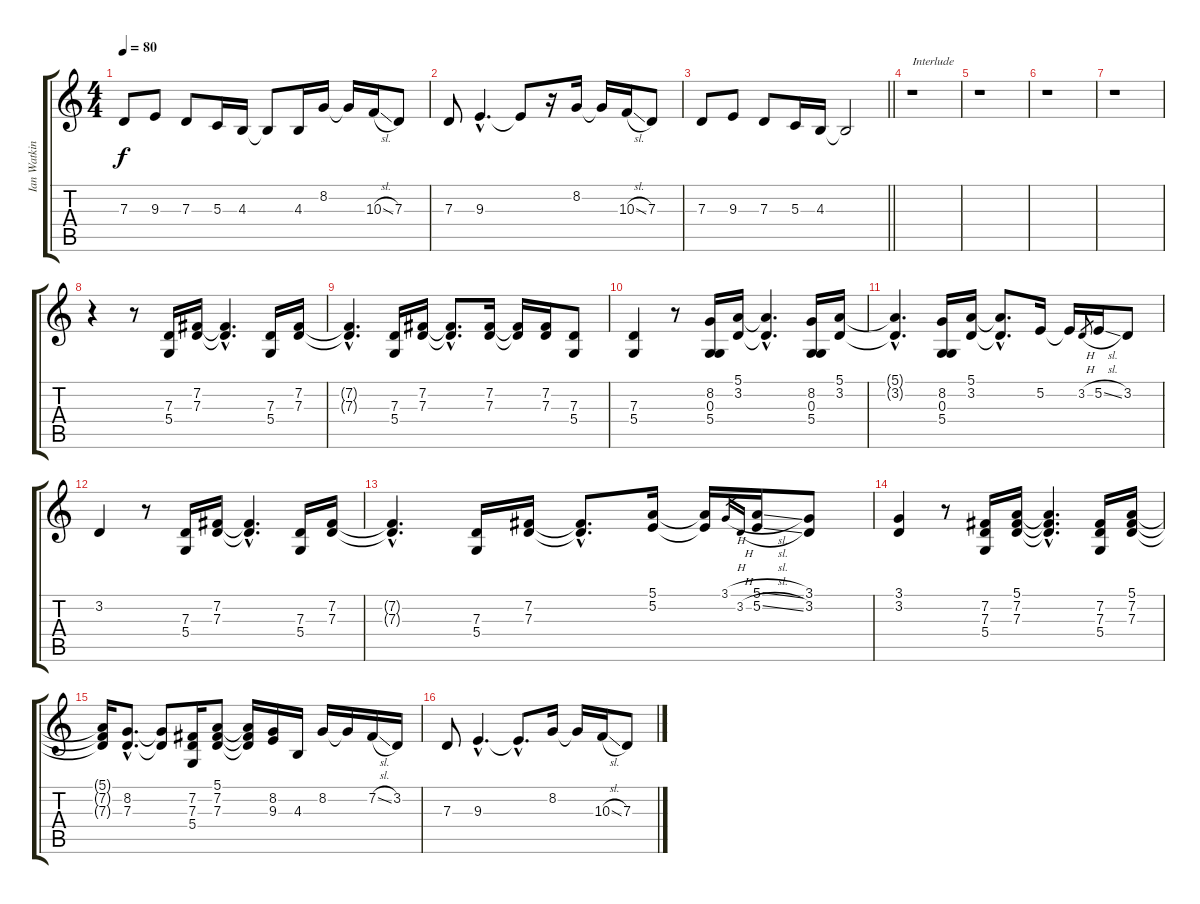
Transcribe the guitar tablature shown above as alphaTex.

\track ("Ian Watkins | Vocals" "Ian Watkin") {instrument flute}
\staff {score tabs}
\tuning (E4 B3 G3 D3 A2 D2) {hide}
\ts (4 4)
\tempo 80
\clef g2
\ks c
7.3.8{dy f} 9.3.8 7.3.8 5.3.16 4.3.16 4.3{t}.8 4.3.16 8.2.16 8.2{t}.16 10.3{sl}.16 7.3.8 |
7.3.8 9.3{hac}.4{d} 9.3{t}.8 r.16 8.2.16 8.2{t}.16 10.3{sl}.16 7.3.8 |
\barLineRight lightlight
7.3.8 9.3.8 7.3.8 5.3.16 4.3.16 4.3{t}.2 |
r.1{txt "Interlude"} |
r.1 |
r.1 |
r.1 |
r.4 r.8 (7.3 5.4).16 (7.2 7.3).16 (7.2{hac t} 7.3{hac t}).4{d} (7.3 5.4).16 (7.2 7.3).16 |
(7.2{hac t} 7.3{hac t}).4{d} (7.3 5.4).16 (7.2 7.3).16 (7.2{hac t} 7.3{hac t}).8{d} (7.2 7.3).16 (7.2{t} 7.3{t}).16 (7.2 7.3).16 (7.3 5.4).8 |
(7.3 5.4).4 r.8 (8.2 0.3 5.4).16 (5.1 3.2).16 (5.1{hac t} 3.2{hac t}).4{d} (8.2 0.3 5.4).16 (5.1 3.2).16 |
(5.1{hac t} 3.2{hac t}).4{d} (8.2 0.3 5.4).16 (5.1 3.2).16 (5.1{hac t} 3.2{hac t}).8{d} 5.2.16 5.2{t}.16 3.2{h}.8{gr} 5.2{sl}.16 3.2.8 |
3.2.4 r.8 (7.3 5.4).16 (7.2 7.3).16 (7.2{hac t} 7.3{hac t}).4{d} (7.3 5.4).16 (7.2 7.3).16 |
(7.2{hac t} 7.3{hac t}).4{d} (7.3 5.4).16 (7.2 7.3).16 (7.2{hac t} 7.3{hac t}).8{d} (5.1 5.2).16 (5.1{t} 5.2{t}).16 3.1{h}.16{gr} 3.2{h}.16{gr} (5.1{sl} 5.2{sl}).16 (3.1 3.2).8 |
(3.1 3.2).4 r.8 (7.2 7.3 5.4).16 (5.1 7.2 7.3).16 (5.1{hac t} 7.2{hac t} 7.3{hac t}).4{d} (7.2 7.3 5.4).16 (5.1 7.2 7.3).16 |
(5.1{t} 7.2{t} 7.3{t}).16 (8.2{hac} 7.3{hac}).8{d} (8.2{t} 7.3{t}).8 (7.2 7.3 5.4).16 (5.1 7.2 7.3).8 (5.1{t} 7.2{t} 7.3{t}).16 (8.2 9.3).16 4.3.16 8.2.16 8.2{t}.16 7.2{sl}.16 3.2.16 |
7.3.8 9.3{hac}.4{d} 9.3{hac t}.8{d} 8.2.16 8.2{t}.16 10.3{sl}.16 7.3.8
